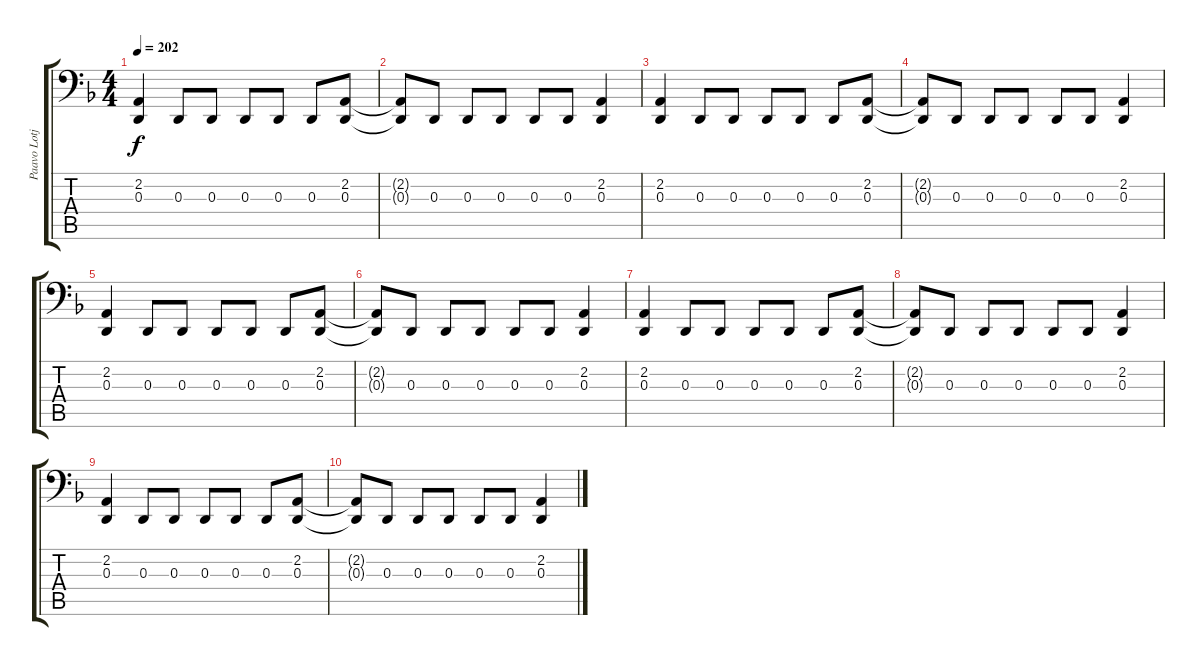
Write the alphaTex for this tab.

\track ("Paavo Lotjonen - Bass Cello" "Paavo Lotj") {instrument cello}
\staff {score tabs}
\tuning (C3 G2 D2 A1 E1 B0) {hide}
\ts (4 4)
\tempo 202
\clef f4
\ks f
(2.2 0.3).4{dy f} 0.3.8 0.3.8 0.3.8 0.3.8 0.3.8 (2.2 0.3).8 |
(2.2{t} 0.3{t}).8 0.3.8 0.3.8 0.3.8 0.3.8 0.3.8 (2.2 0.3).4 |
(2.2 0.3).4 0.3.8 0.3.8 0.3.8 0.3.8 0.3.8 (2.2 0.3).8 |
(2.2{t} 0.3{t}).8 0.3.8 0.3.8 0.3.8 0.3.8 0.3.8 (2.2 0.3).4 |
(2.2 0.3).4 0.3.8 0.3.8 0.3.8 0.3.8 0.3.8 (2.2 0.3).8 |
(2.2{t} 0.3{t}).8 0.3.8 0.3.8 0.3.8 0.3.8 0.3.8 (2.2 0.3).4 |
(2.2 0.3).4 0.3.8 0.3.8 0.3.8 0.3.8 0.3.8 (2.2 0.3).8 |
(2.2{t} 0.3{t}).8 0.3.8 0.3.8 0.3.8 0.3.8 0.3.8 (2.2 0.3).4 |
(2.2 0.3).4 0.3.8 0.3.8 0.3.8 0.3.8 0.3.8 (2.2 0.3).8 |
(2.2{t} 0.3{t}).8 0.3.8 0.3.8 0.3.8 0.3.8 0.3.8 (2.2 0.3).4
